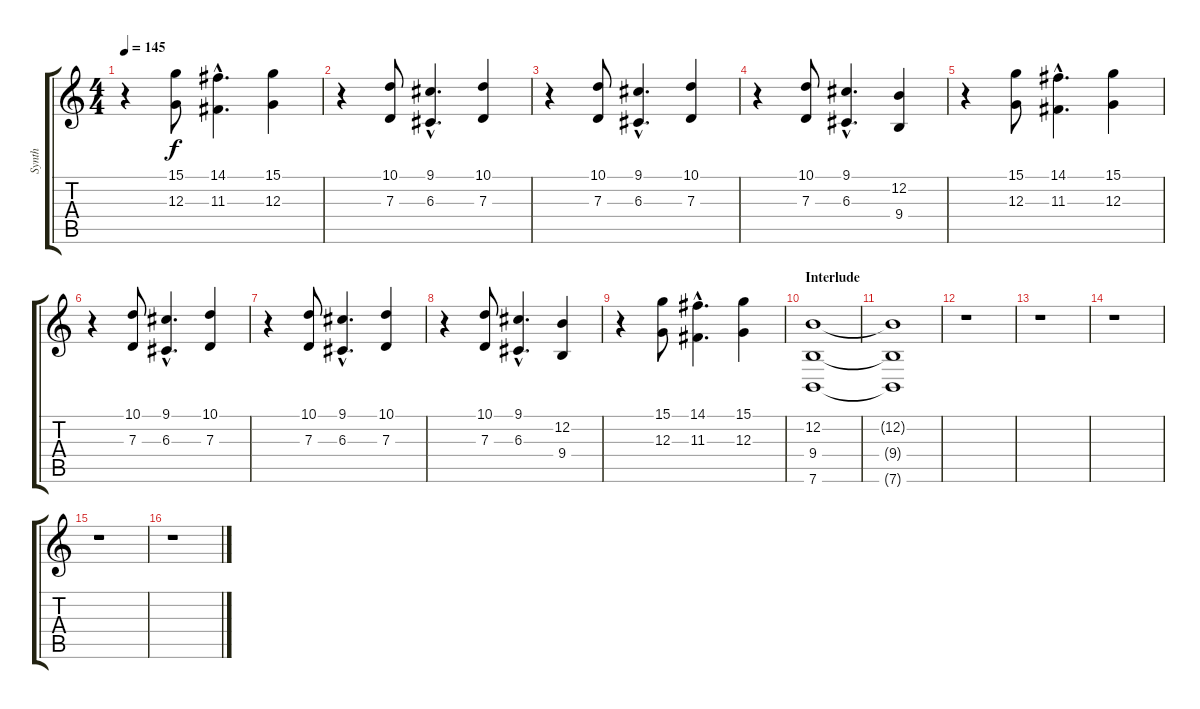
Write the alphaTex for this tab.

\track ("Synth" "Synth") {instrument churchorgan}
\staff {score tabs}
\tuning (E4 B3 G3 D3 A2 E2) {hide}
\ts (4 4)
\tempo 145
\clef g2
\ks c
r.4{dy f} (15.1 12.3).8 (14.1{hac} 11.3{hac}).4{d} (15.1 12.3).4 |
r.4 (10.1 7.3).8 (9.1{hac} 6.3{hac}).4{d} (10.1 7.3).4 |
r.4 (10.1 7.3).8 (9.1{hac} 6.3{hac}).4{d} (10.1 7.3).4 |
r.4 (10.1 7.3).8 (9.1{hac} 6.3{hac}).4{d} (12.2 9.4).4 |
r.4 (15.1 12.3).8 (14.1{hac} 11.3{hac}).4{d} (15.1 12.3).4 |
r.4 (10.1 7.3).8 (9.1{hac} 6.3{hac}).4{d} (10.1 7.3).4 |
r.4 (10.1 7.3).8 (9.1{hac} 6.3{hac}).4{d} (10.1 7.3).4 |
r.4 (10.1 7.3).8 (9.1{hac} 6.3{hac}).4{d} (12.2 9.4).4 |
r.4 (15.1 12.3).8 (14.1{hac} 11.3{hac}).4{d} (15.1 12.3).4 |
\section ("" "Interlude")
(12.2 9.4 7.6).1 |
(12.2{t} 9.4{t} 7.6{t}).1 |
r.1 |
r.1 |
r.1 |
r.1 |
r.1
